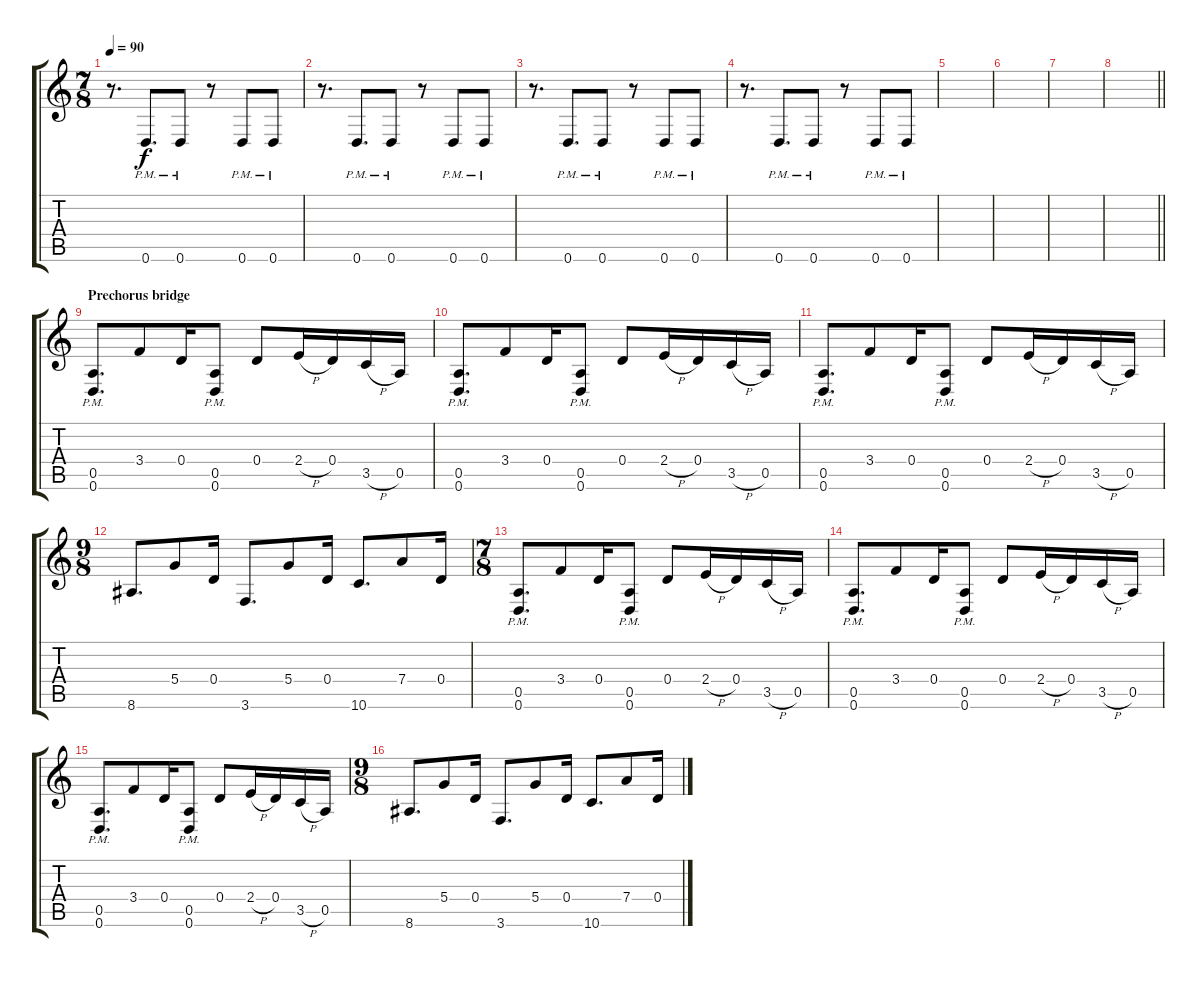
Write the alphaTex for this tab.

\track "" {instrument distortionguitar}
\staff {score tabs}
\tuning (E4 B3 G3 D3 A2 D2) {hide}
\ts (7 8)
\tempo 90
\clef g2
\ks c
r.8{d dy f} 0.6{pm}.8{d} 0.6{pm}.8 r.8 0.6{pm}.8 0.6{pm}.8 |
r.8{d} 0.6{pm}.8{d} 0.6{pm}.8 r.8 0.6{pm}.8 0.6{pm}.8 |
r.8{d} 0.6{pm}.8{d} 0.6{pm}.8 r.8 0.6{pm}.8 0.6{pm}.8 |
r.8{d} 0.6{pm}.8{d} 0.6{pm}.8 r.8 0.6{pm}.8 0.6{pm}.8 |
|
|
|
\barLineRight lightlight
|
\section ("" "Prechorus bridge")
(0.5{pm} 0.6{pm}).8{d} 3.4.8 0.4.16 (0.5{pm} 0.6{pm}).8 0.4.8 2.4{h}.16 0.4.16 3.5{h}.16 0.5.16 |
(0.5{pm} 0.6{pm}).8{d} 3.4.8 0.4.16 (0.5{pm} 0.6{pm}).8 0.4.8 2.4{h}.16 0.4.16 3.5{h}.16 0.5.16 |
(0.5{pm} 0.6{pm}).8{d} 3.4.8 0.4.16 (0.5{pm} 0.6{pm}).8 0.4.8 2.4{h}.16 0.4.16 3.5{h}.16 0.5.16 |
\ts (9 8)
8.6.8{d} 5.4.8 0.4.16 3.6.8{d} 5.4.8 0.4.16 10.6.8{d} 7.4.8 0.4.16 |
\ts (7 8)
(0.5{pm} 0.6{pm}).8{d} 3.4.8 0.4.16 (0.5{pm} 0.6{pm}).8 0.4.8 2.4{h}.16 0.4.16 3.5{h}.16 0.5.16 |
(0.5{pm} 0.6{pm}).8{d} 3.4.8 0.4.16 (0.5{pm} 0.6{pm}).8 0.4.8 2.4{h}.16 0.4.16 3.5{h}.16 0.5.16 |
(0.5{pm} 0.6{pm}).8{d} 3.4.8 0.4.16 (0.5{pm} 0.6{pm}).8 0.4.8 2.4{h}.16 0.4.16 3.5{h}.16 0.5.16 |
\ts (9 8)
8.6.8{d} 5.4.8 0.4.16 3.6.8{d} 5.4.8 0.4.16 10.6.8{d} 7.4.8 0.4.16
